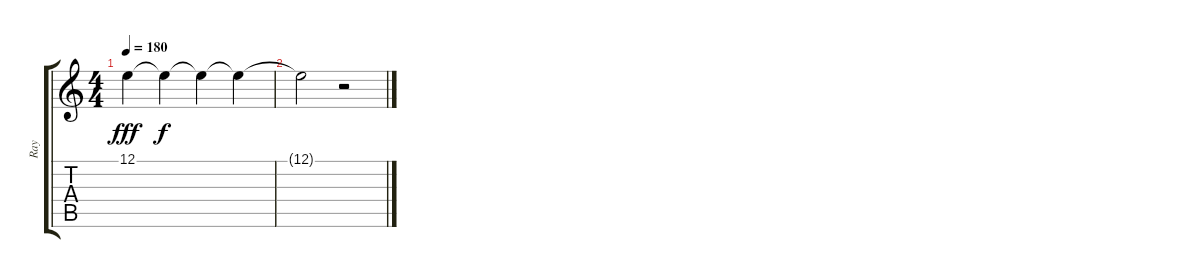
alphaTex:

\track ("Ray" "Ray") {instrument flute}
\staff {score tabs}
\tuning (E4 B3 G3 D3 A2 E2) {hide}
\ts (4 4)
\tempo 180
\clef g2
\ks c
12.1.4{dy fff volume 12} 12.1{t}.4{dy f volume 11} 12.1{t}.4{volume 10} 12.1{t}.4 |
12.1{t}.2 r.2
